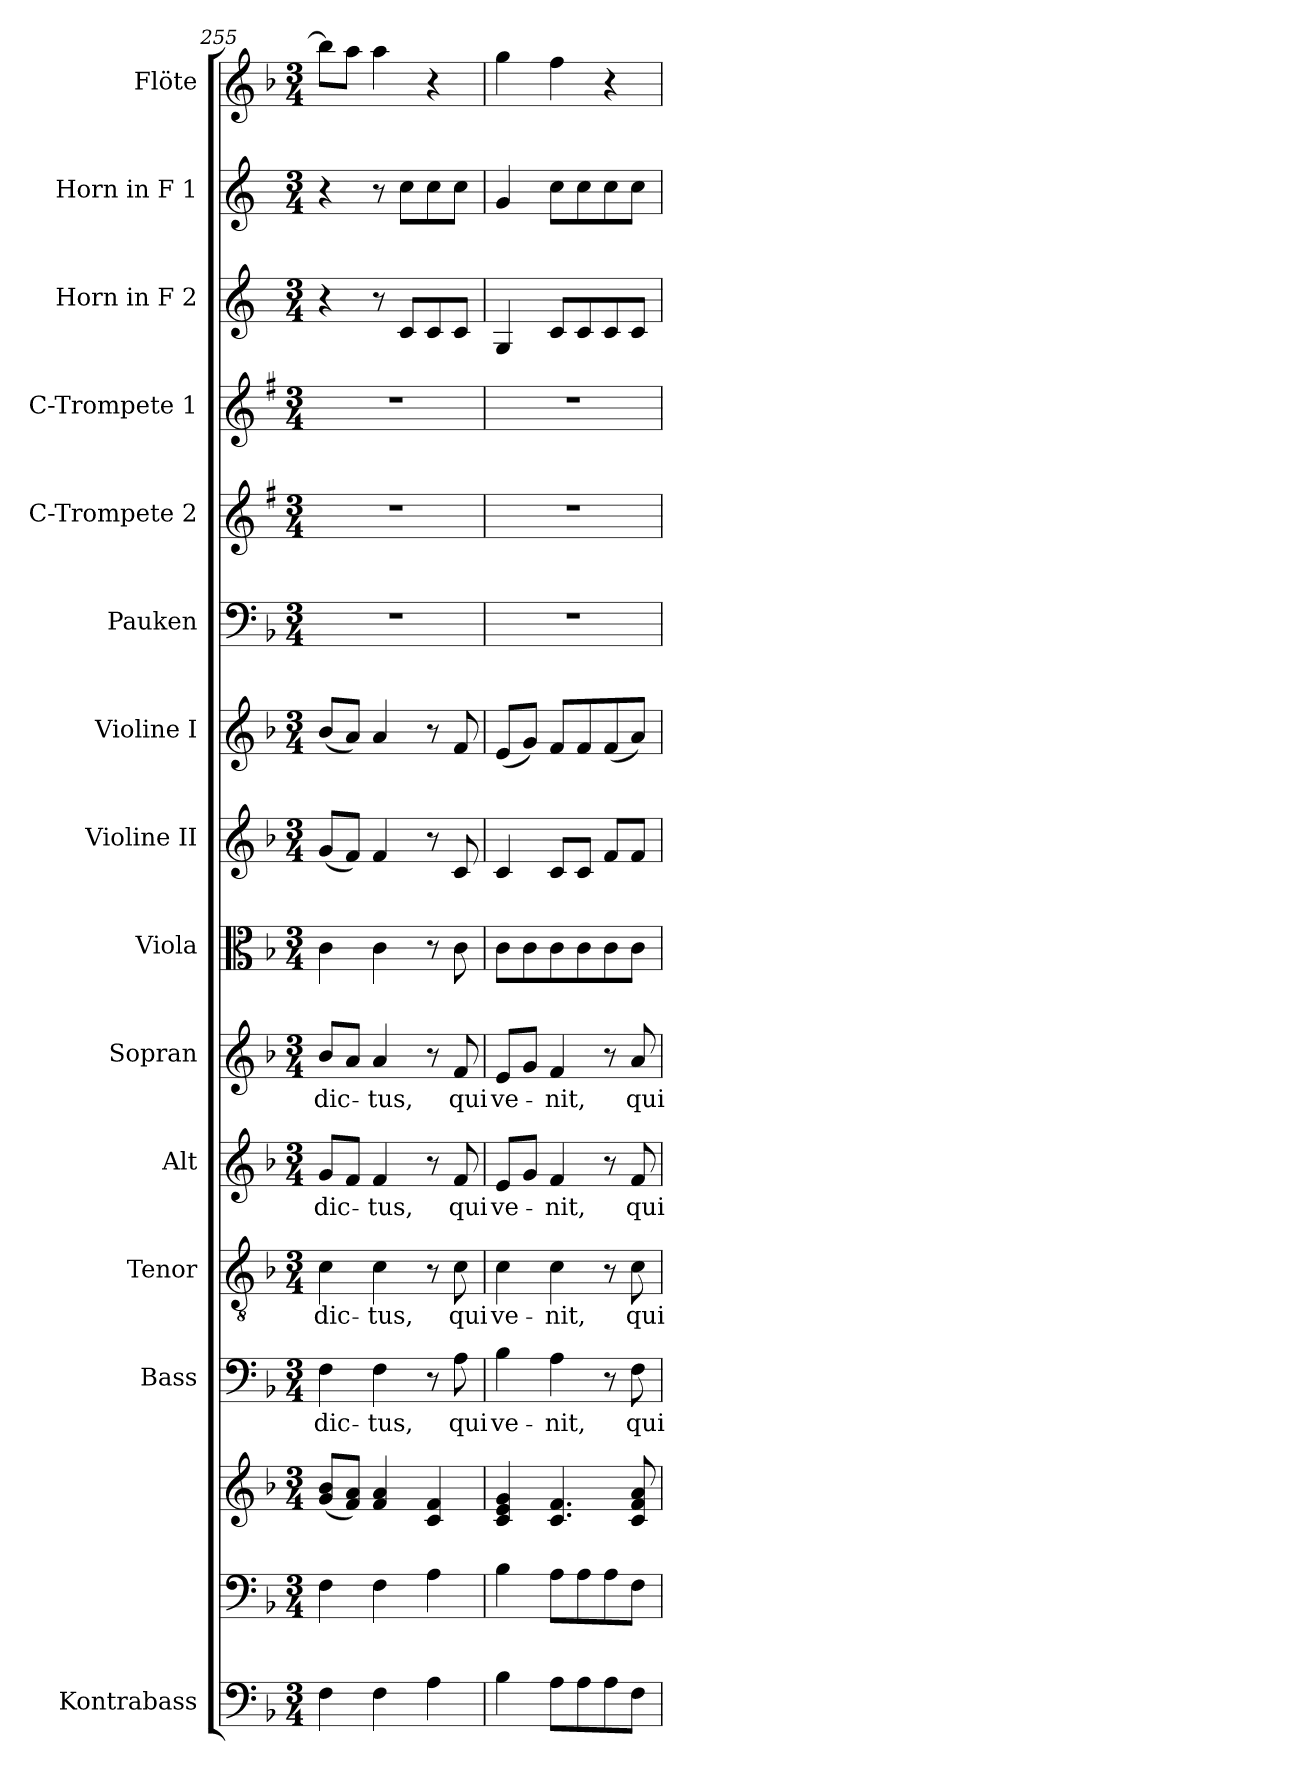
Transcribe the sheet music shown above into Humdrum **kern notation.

**kern	**kern	**kern	**kern	**text	**kern	**text	**kern	**text	**kern	**text	**kern	**kern	**kern	**kern	**kern	**kern	**kern	**kern	**kern
*part15	*part14	*part14	*part13	*part13	*part12	*part12	*part11	*part11	*part10	*part10	*part9	*part8	*part7	*part6	*part5	*part4	*part3	*part2	*part1
*staff16	*staff15	*staff14	*staff13	*staff13	*staff12	*staff12	*staff11	*staff11	*staff10	*staff10	*staff9	*staff8	*staff7	*staff6	*staff5	*staff4	*staff3	*staff2	*staff1
*I"Kontrabass	*	*	*I"Bass	*	*I"Tenor	*	*I"Alt	*	*I"Sopran	*	*I"Viola	*I"Violine II	*I"Violine I	*I"Pauken	*I"C-Trompete 2	*I"C-Trompete 1	*I"Horn in F 2	*I"Horn in F 1	*I"Flöte
*I'Kb.	*	*	*I'B.	*	*I'T.	*	*I'A.	*	*I'S.	*	*I'Vla.	*I'Vl. II	*I'Vl. I	*I'Pk.	*I'C Trp. 2	*I'C Trp. 1	*	*	*I'Fl.
*clefF4	*clefF4	*clefG2	*clefF4	*	*clefGv2	*	*clefG2	*	*clefG2	*	*clefC3	*clefG2	*clefG2	*clefF4	*clefG2	*clefG2	*clefG2	*clefG2	*clefG2
*ITrd7c12	*	*	*	*	*	*	*	*	*	*	*	*	*	*	*ITrd1c2	*ITrd1c2	*ITrd4c7	*ITrd4c7	*
*k[b-]	*k[b-]	*k[b-]	*k[b-]	*	*k[b-]	*	*k[b-]	*	*k[b-]	*	*k[b-]	*k[b-]	*k[b-]	*k[b-]	*k[b-]	*k[b-]	*k[b-]	*k[b-]	*k[b-]
*F:	*F:	*F:	*F:	*	*F:	*	*F:	*	*F:	*	*F:	*F:	*F:	*F:	*F:	*F:	*F:	*F:	*F:
*M3/4	*M3/4	*M3/4	*M3/4	*	*M3/4	*	*M3/4	*	*M3/4	*	*M3/4	*M3/4	*M3/4	*M3/4	*M3/4	*M3/4	*M3/4	*M3/4	*M3/4
=255	=255	=255	=255	=255	=255	=255	=255	=255	=255	=255	=255	=255	=255	=255	=255	=255	=255	=255	=255
!	!	!	!	!LO:LY:b	!	!LO:LY:b	!	!LO:LY:b	!	!LO:LY:b	!	!	!	!	!	!	!	!	!
4FF\	4F\	(<8g/ 8b-/L	4F\	-dic-	4c\	-dic-	8g/L	-dic-	8b-/L	-dic-	4c\	(<8g/L	(<8b-/L	2.r	2.r	2.r	4r	4r	8bb-\L]
.	.	8f/ 8a/J)	.	.	.	.	8f/J	.	8a/J	.	.	8f/J)	8a/J)	.	.	.	.	.	8aa\J
!	!	!	!	!LO:LY:b	!	!LO:LY:b	!	!LO:LY:b	!	!LO:LY:b	!	!	!	!	!	!	!	!	!
4FF\	4F\	4f/ 4a/	4F\	-tus,	4c\	-tus,	4f/	-tus,	4a/	-tus,	4c\	4f/	4a/	.	.	.	8r	8r	4aa\
.	.	.	.	.	.	.	.	.	.	.	.	.	.	.	.	.	8F/L	8f\L	.
4AA\	4A\	4c/ 4f/	8r	.	8r	.	8r	.	8r	.	8r	8r	8r	.	.	.	8F/	8f\	4r
!	!	!	!	!LO:LY:b	!	!LO:LY:b	!	!LO:LY:b	!	!LO:LY:b	!	!	!	!	!	!	!	!	!
.	.	.	8A\	qui	8c\	qui	8f/	qui	8f/	qui	8c\	8c/	8f/	.	.	.	8F/J	8f\J	.
=256	=256	=256	=256	=256	=256	=256	=256	=256	=256	=256	=256	=256	=256	=256	=256	=256	=256	=256	=256
!	!	!	!	!LO:LY:b	!	!LO:LY:b	!	!LO:LY:b	!	!LO:LY:b	!	!	!	!	!	!	!	!	!
4BB-\	4B-\	4c/ 4e/ 4g/	4B-\	ve-	4c\	ve-	8e/L	ve-	8e/L	ve-	8c\L	4c/	(<8e/L	2.r	2.r	2.r	4C/	4c/	4gg\
.	.	.	.	.	.	.	8g/J	.	8g/J	.	8c\	.	8g/J)	.	.	.	.	.	.
!	!	!	!	!LO:LY:b	!	!LO:LY:b	!	!LO:LY:b	!	!LO:LY:b	!	!	!	!	!	!	!	!	!
8AA\L	8A\L	4.c/ 4.f/	4A\	-nit,	4c\	-nit,	4f/	-nit,	4f/	-nit,	8c\	8c/L	8f/L	.	.	.	8F/L	8f\L	4ff\
8AA\	8A\	.	.	.	.	.	.	.	.	.	8c\	8c/J	8f/	.	.	.	8F/	8f\	.
8AA\	8A\	.	8r	.	8r	.	8r	.	8r	.	8c\	8f/L	(<8f/	.	.	.	8F/	8f\	4r
!	!	!	!	!LO:LY:b	!	!LO:LY:b	!	!LO:LY:b	!	!LO:LY:b	!	!	!	!	!	!	!	!	!
8FF\J	8F\J	8c/ 8f/ 8a/	8F\	qui	8c\	qui	8f/	qui	8a/	qui	8c\J	8f/J	8a/J)	.	.	.	8F/J	8f\J	.
=	=	=	=	=	=	=	=	=	=	=	=	=	=	=	=	=	=	=	=
*-	*-	*-	*-	*-	*-	*-	*-	*-	*-	*-	*-	*-	*-	*-	*-	*-	*-	*-	*-
